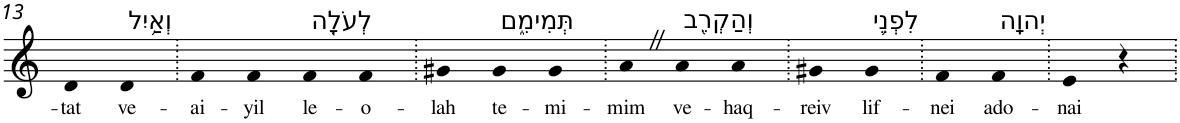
**kern	**text
*part1	*part1
*staff1	*staff1
*I"Piano	*
*I'Pno	*
!!LO:PB:g=z
*clefG2	*
*k[]	*
=13	=13
!	!LO:LY:b
4d	-tat
!LO:TX:a:t=וְאַ֥יִל	!
!	!LO:LY:b
4d	ve-
=14.	=14.
!	!LO:LY:b
4f	-ai-
!	!LO:LY:b
4f	-yil
!LO:TX:a:t=לְעֹלָ֖ה	!
!	!LO:LY:b
4f	le-
!	!LO:LY:b
4f	-o-
=15.	=15.
!	!LO:LY:b
4g#X	-lah
!LO:TX:a:t=תְּמִימִ֑ם	!
!	!LO:LY:b
4g#	te-
!	!LO:LY:b
4g#	-mi-
=16.	=16.
!	!LO:LY:b
4aZ	-mim
!LO:TX:a:t=וְהַקְרֵ֖ב	!
!	!LO:LY:b
4a	ve-
!	!LO:LY:b
4a	-haq-
=17.	=17.
!	!LO:LY:b
4g#X	-reiv
!LO:TX:a:t=לִפְנֵ֥י	!
!	!LO:LY:b
4g#	lif-
=18.	=18.
!	!LO:LY:b
4f	-nei
!LO:TX:a:t=יְהוָֽה	!
!	!LO:LY:b
4f	ado-
=19.	=19.
!	!LO:LY:b
4e	-nai
4r	.
=.	=.
*-	*-
